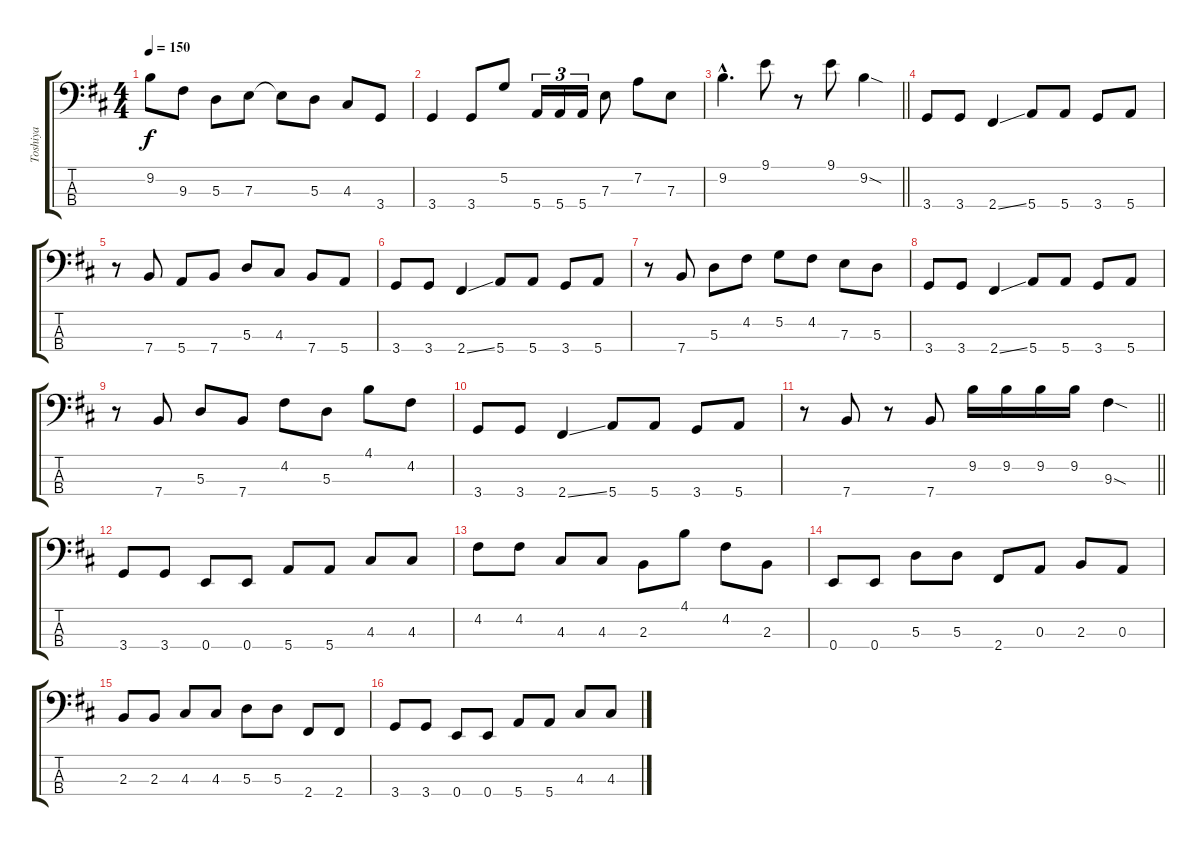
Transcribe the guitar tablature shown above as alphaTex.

\track ("Toshiya" "Toshiya") {instrument electricbasspick}
\staff {score tabs}
\tuning (G2 D2 A1 E1) {hide}
\ts (4 4)
\tempo 150
\clef f4
\ks d
9.2{t}.8{dy f} 9.3.8 5.3.8 7.3.8 7.3{t}.8 5.3.8 4.3.8 3.4.8 |
3.4.4 3.4.8 5.2.8 5.4.16{tu (3 2)} 5.4.16{tu (3 2)} 5.4.16{tu (3 2)} 7.3.8 7.2.8 7.3.8 |
\barLineRight lightlight
9.2{hac}.4{d} 9.1.8 r.8 9.1.8 9.2{sod}.4 |
3.4.8 3.4.8 2.4{ss}.4 5.4.8 5.4.8 3.4.8 5.4.8 |
r.8 7.4.8 5.4.8 7.4.8 5.3.8 4.3.8 7.4.8 5.4.8 |
3.4.8 3.4.8 2.4{ss}.4 5.4.8 5.4.8 3.4.8 5.4.8 |
r.8 7.4.8 5.3.8 4.2.8 5.2.8 4.2.8 7.3.8 5.3.8 |
3.4.8 3.4.8 2.4{ss}.4 5.4.8 5.4.8 3.4.8 5.4.8 |
r.8 7.4.8 5.3.8 7.4.8 4.2.8 5.3.8 4.1.8 4.2.8 |
3.4.8 3.4.8 2.4{ss}.4 5.4.8 5.4.8 3.4.8 5.4.8 |
\barLineRight lightlight
r.8 7.4.8 r.8 7.4.8 9.2.16 9.2.16 9.2.16 9.2.16 9.3{sod}.4 |
3.4.8 3.4.8 0.4.8 0.4.8 5.4.8 5.4.8 4.3.8 4.3.8 |
4.2.8 4.2.8 4.3.8 4.3.8 2.3.8 4.1.8 4.2.8 2.3.8 |
0.4.8 0.4.8 5.3.8 5.3.8 2.4.8 0.3.8 2.3.8 0.3.8 |
2.3.8 2.3.8 4.3.8 4.3.8 5.3.8 5.3.8 2.4.8 2.4.8 |
3.4.8 3.4.8 0.4.8 0.4.8 5.4.8 5.4.8 4.3.8 4.3.8
